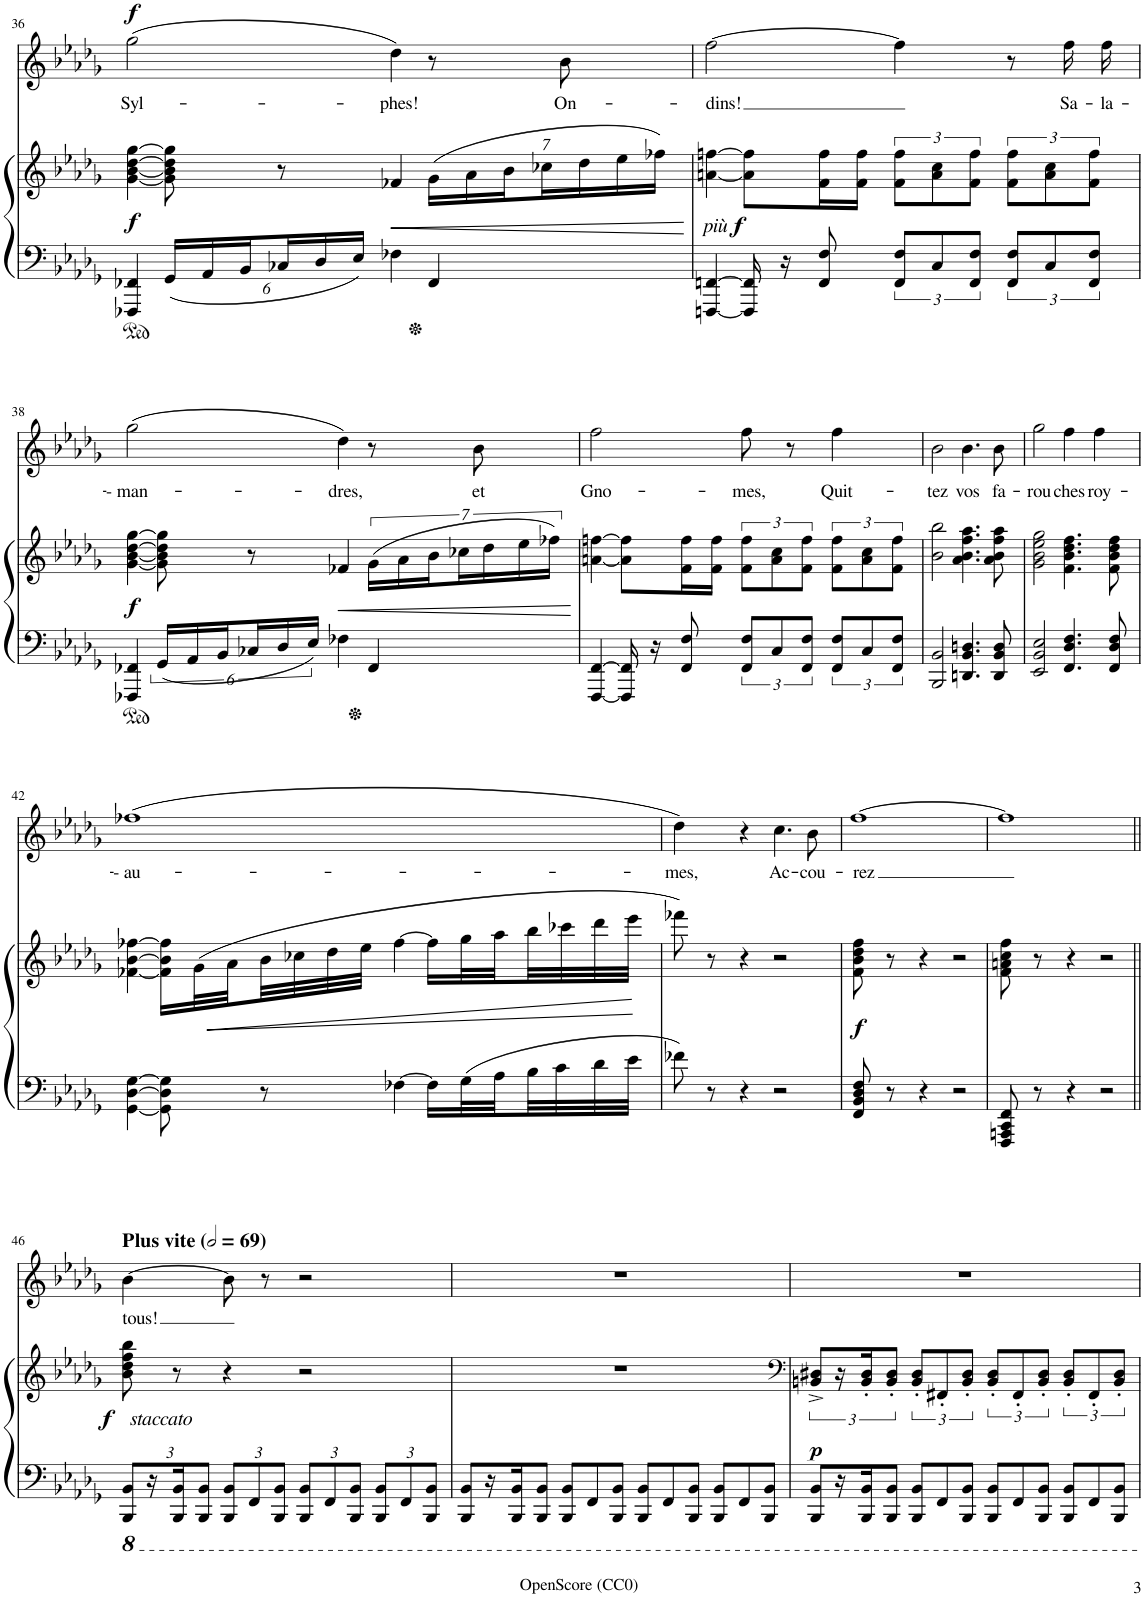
**kern	**kern	**dynam	**kern	**text	**dynam
*part2	*part2	*part2	*part1	*part1	*part1
*staff3	*staff2	*staff2/3	*staff1	*staff1	*staff1
*I"Piano	*	*	*I"Voice	*	*
*I'Pno	*	*	*	*	*
!!LO:PB:g=z
*clefF4	*clefG2	*	*clefG2	*	*
*k[b-e-a-d-g-]	*k[b-e-a-d-g-]	*	*k[b-e-a-d-g-]	*	*
*M4/4	*M4/4	*	*M4/4	*	*
=36	=36	=36	=36	=36	=36
!	!	!LO:DY:b	!	!LO:LY:b	!LO:DY:a
4FFF-X/ 4FF-X/	[4g-\ [4b-\ [4dd-\ [4gg-\	f	(2gg-\	Syl-	f
*Xbrackettup	*	*	*	*	*
24GG-/LL	8g-\] 8b-\] 8dd-\] 8gg-\]	.	.	.	.
24AA-/	.	.	.	.	.
24BB-/J	.	.	.	.	.
24C-X/L	8r	.	.	.	.
24D-/	.	.	.	.	.
24E-/JJ	.	.	.	.	.
!	!	!LO:HP:b	!	!LO:LY:b	!
4F-X\	4f-X/	<	4dd-\)	-phes!	.
*	*Xbrackettup	*	*	*	*
4FF-/	(28g-\LL	.	8r	.	.
.	28a-\	.	.	.	.
.	28b-\J	.	.	.	.
.	28cc-X\L	.	.	.	.
!	!	!	!	!LO:LY:b	!
.	.	.	8b-\	On-	.
.	28dd-\	.	.	.	.
.	28ee-\	.	.	.	.
.	28ff-X\JJ)	.	.	.	.
.	.	[	.	.	.
=37	=37	=37	=37	=37	=37
!	!	!LO:DY:b	!	!LO:LY:b	!
!	!	!LO:DY:n=1:b	!	!	!
[4FFFn/ [4FFn/	[4an\ [4ffn\	other-dynamics f	[2ff\	-dins!	.
16FFF/] 16FF/]	8a\] 8ff\]L	.	.	.	.
16r	.	.	.	.	.
8FF/ 8F/	16f\ 16ff\L	.	.	.	.
.	16f\ 16ff\JJ	.	.	.	.
*brackettup	*brackettup	*	*	*	*
12FF/ 12F/L	12f\ 12ff\L	.	4ff\]	.	.
12C/	12a\ 12cc\	.	.	.	.
12FF/ 12F/J	12f\ 12ff\J	.	.	.	.
12FF/ 12F/L	12f\ 12ff\L	.	8r	.	.
12C/	12a\ 12cc\	.	.	.	.
!	!	!	!	!LO:LY:b	!
.	.	.	16ff\LL	Sa-	.
12FF/ 12F/J	12f\ 12ff\J	.	.	.	.
!	!	!	!	!LO:LY:b	!
.	.	.	16ff\JJ	-la-	.
!!LO:LB:g=z
=38	=38	=38	=38	=38	=38
!	!	!LO:DY:b	!	!LO:LY:b	!
4FFF-X/ 4FF-X/	[4g-\ [<4b-\ [4dd-\ [4gg-\	f	(2gg-\	- man-	.
24GG-/LL	8g-\] 8b-\] 8dd-\] 8gg-\]	.	.	.	.
24AA-/	.	.	.	.	.
24BB-/J	.	.	.	.	.
24C-X/L	8r	.	.	.	.
24D-/	.	.	.	.	.
24E-/JJ	.	.	.	.	.
!	!	!LO:HP:b	!	!LO:LY:b	!
4F-X\	4f-X/	<	4dd-\)	-dres,	.
4FF-/	(28g-\LL	.	8r	.	.
.	28a-\	.	.	.	.
.	28b-\J	.	.	.	.
.	28cc-X\L	.	.	.	.
!	!	!	!	!LO:LY:b	!
.	.	.	8b-\	et	.
.	28dd-\	.	.	.	.
.	28ee-\	.	.	.	.
.	28ff-X\JJ)	.	.	.	.
.	.	[	.	.	.
=39	=39	=39	=39	=39	=39
!	!	!	!	!LO:LY:b	!
[4FFF/ [4FF/	[4an\ [4ffn\	.	2ff\	Gno-	.
16FFF/] 16FF/]	8a\] 8ff\]L	.	.	.	.
16r	.	.	.	.	.
8FF/ 8F/	16f\ 16ff\L	.	.	.	.
.	16f\ 16ff\JJ	.	.	.	.
!	!	!	!	!LO:LY:b	!
12FF/ 12F/L	12f\ 12ff\L	.	8ff\	-mes,	.
12C/	12a\ 12cc\	.	.	.	.
.	.	.	8r	.	.
12FF/ 12F/J	12f\ 12ff\J	.	.	.	.
!	!	!	!	!LO:LY:b	!
12FF/ 12F/L	12f\ 12ff\L	.	4ff\	Quit-	.
12C/	12a\ 12cc\	.	.	.	.
12FF/ 12F/J	12f\ 12ff\J	.	.	.	.
=40	=40	=40	=40	=40	=40
!	!	!	!	!LO:LY:b	!
2BBB-/ 2BB-/	2b-\ 2bb-\	.	2b-\	-tez	.
!	!	!	!	!LO:LY:b	!
4.DDn/ 4.BB-/ 4.Dn/	4.a-\ 4.b-\ 4.ff\ 4.aa-\	.	4.b-\	vos	.
!	!	!	!	!LO:LY:b	!
8DD/ 8BB-/ 8D/	8a-\ 8b-\ 8ff\ 8aa-\	.	8b-\	fa-	.
=41	=41	=41	=41	=41	=41
!	!	!	!	!LO:LY:b	!
2EE-/ 2BB-/ 2E-/	2g-\ 2b-\ 2ee-\ 2gg-\	.	2gg-\	-rou-	.
!	!	!	!	!LO:LY:b	!
4.FF/ 4.D-/ 4.F/	4.f\ 4.b-\ 4.dd-\ 4.ff\	.	4ff\	-ches	.
!	!	!	!	!LO:LY:b	!
.	.	.	4ff\	roy-	.
8FF/ 8D-/ 8F/	8f\ 8b-\ 8dd-\ 8ff\	.	.	.	.
!!LO:LB:g=z
=42	=42	=42	=42	=42	=42
!	!	!	!	!LO:LY:b	!
[4GG-\ [4D-\ [4G-\	[4f-X\ [4b-\ [4ff-X\	.	(1ff-X	-- au-	.
8GG-\] 8D-\] 8G-\]	16f-\] 16b-\] 16ff-\]LL	.	.	.	.
!	!	!LO:HP:b	!	!	!
.	(32g-\L	<	.	.	.
.	32a-\	.	.	.	.
8r	32b-\	.	.	.	.
.	32cc-X\	.	.	.	.
.	32dd-\	.	.	.	.
.	32ee-\JJJ	.	.	.	.
[4F-X\	[4ff-\	.	.	.	.
16F-\LL]	16ff-\LL]	.	.	.	.
32G-\L	32gg-\L	.	.	.	.
32A-\	32aa-\	.	.	.	.
32B-\	32bb-\	.	.	.	.
32c\	32ccc-X\	.	.	.	.
32d-\	32ddd-\	.	.	.	.
32e-\JJJ	32eee-\JJJ	.	.	.	.
.	.	[	.	.	.
=43	=43	=43	=43	=43	=43
!	!	!	!	!LO:LY:b	!
8f-X\	8fff-X\)	.	4dd-\)	-mes,	.
8r	8r	.	.	.	.
4r	4r	.	4r	.	.
!	!	!	!	!LO:LY:b	!
2r	2r	.	4.cc\	Ac-	.
!	!	!	!	!LO:LY:b	!
.	.	.	8b-\	-cou-	.
=44	=44	=44	=44	=44	=44
!	!	!LO:DY:b	!	!LO:LY:b	!
8FF/ 8BB-/ 8D-/ 8F/	8f\ 8b-\ 8dd-\ 8ff\	f	[1ff	-rez	.
8r	8r	.	.	.	.
4r	4r	.	.	.	.
2r	2r	.	.	.	.
=45	=45	=45	=45	=45	=45
8FFF/ 8AAAn/ 8CC/ 8FF/	8f\ 8an\ 8cc\ 8ff\	.	1ff]	.	.
8r	8r	.	.	.	.
4r	4r	.	.	.	.
2r	2r	.	.	.	.
!!LO:LB:g=z
=46||	=46||	=46||	=46||	=46||	=46||
*Xbrackettup	*	*	*	*	*
*	*	*	*MM138	*	*
!	!	!	!LO:TX:a:B:t=Plus vite	!	!
!	!	!LO:DY:b	!	!LO:LY:b	!
!	!	!LO:DY:n=1:b	!	!	!
12BBBB-/' 12BBB-/'L	8b-\ 8dd-\ 8ff\ 8bb-\	f other-dynamics	[4b-\	tous!	.
24r	.	.	.	.	.
24BBBB-/' 24BBB-/'J	8r	.	.	.	.
12BBBB-/' 12BBB-/'J	.	.	.	.	.
12BBBB-/' 12BBB-/'L	4r	.	8b-\]	.	.
12FFF'/	.	.	.	.	.
.	.	.	8r	.	.
12BBBB-/' 12BBB-/'J	.	.	.	.	.
12BBBB-/' 12BBB-/'L	2r	.	2r	.	.
12FFF'/	.	.	.	.	.
12BBBB-/' 12BBB-/'J	.	.	.	.	.
12BBBB-/' 12BBB-/'L	.	.	.	.	.
12FFF'/	.	.	.	.	.
12BBBB-/' 12BBB-/'J	.	.	.	.	.
=47	=47	=47	=47	=47	=47
12BBBB-/' 12BBB-/'L	1r	.	1r	.	.
24r	.	.	.	.	.
24BBBB-/' 24BBB-/'J	.	.	.	.	.
12BBBB-/' 12BBB-/'J	.	.	.	.	.
12BBBB-/' 12BBB-/'L	.	.	.	.	.
12FFF'/	.	.	.	.	.
12BBBB-/' 12BBB-/'J	.	.	.	.	.
12BBBB-/' 12BBB-/'L	.	.	.	.	.
12FFF'/	.	.	.	.	.
12BBBB-/' 12BBB-/'J	.	.	.	.	.
12BBBB-/' 12BBB-/'L	.	.	.	.	.
12FFF'/	.	.	.	.	.
12BBBB-/' 12BBB-/'J	.	.	.	.	.
=48	=48	=48	=48	=48	=48
*	*clefF4	*	*	*	*
!	!	!LO:DY:b	!	!	!
12BBBB-/' 12BBB-/'L	12BBn/^ 12D#X/^L	p	1r	.	.
24r	24r	.	.	.	.
24BBBB-/' 24BBB-/'J	24BB/' 24D#/'J	.	.	.	.
12BBBB-/' 12BBB-/'J	12BB/' 12D#/'J	.	.	.	.
12BBBB-/' 12BBB-/'L	12BB/' 12D#/'L	.	.	.	.
12FFF'/	12FF#X'/	.	.	.	.
12BBBB-/' 12BBB-/'J	12BB/' 12D#/'J	.	.	.	.
12BBBB-/' 12BBB-/'L	12BB/' 12D#/'L	.	.	.	.
12FFF'/	12FF#'/	.	.	.	.
12BBBB-/' 12BBB-/'J	12BB/' 12D#/'J	.	.	.	.
12BBBB-/' 12BBB-/'L	12BB/' 12D#/'L	.	.	.	.
12FFF'/	12FF#'/	.	.	.	.
12BBBB-/' 12BBB-/'J	12BB/' 12D#/'J	.	.	.	.
=	=	=	=	=	=
*-	*-	*-	*-	*-	*-
